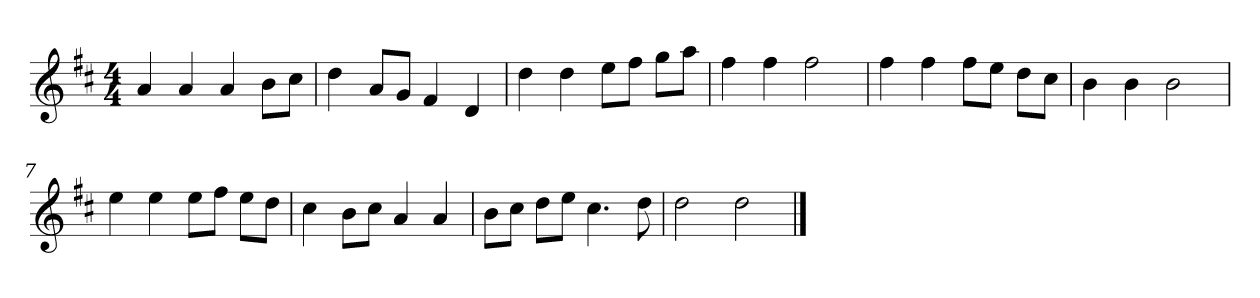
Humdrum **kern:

**kern
*part1
*staff1
*k[f#c#]
*M4/4
*MM120
=1
4a
4a
4a
8bL
8cc#J
=2
4dd
8aL
8gJ
4f#
4d
=3
4dd
4dd
8eeL
8ff#J
8ggL
8aaJ
=4
4ff#
4ff#
2ff#
=5
4ff#
4ff#
8ff#L
8eeJ
8ddL
8cc#J
=6
4b
4b
2b
=7
4ee
4ee
8eeL
8ff#J
8eeL
8ddJ
=8
4cc#
8bL
8cc#J
4a
4a
=9
8bL
8cc#J
8ddL
8eeJ
4.cc#
8dd
=10
2dd
2dd
==
*-
